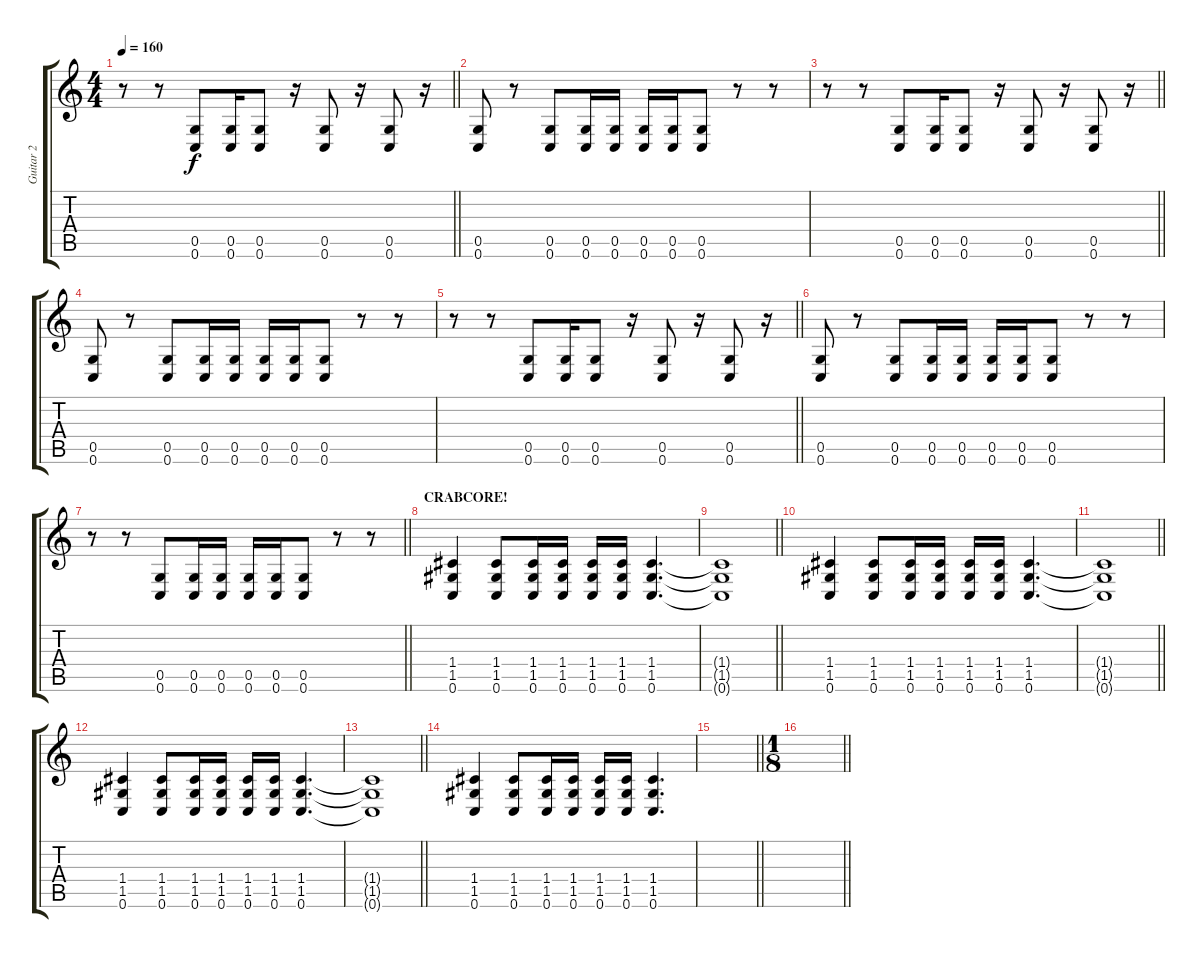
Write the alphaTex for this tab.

\track ("Guitar 2" "Guitar 2") {instrument distortionguitar}
\staff {score tabs}
\tuning (D4 A3 F3 C3 G2 C2) {hide}
\ts (4 4)
\tempo 160
\clef g2
\barLineRight lightlight
\ks c
r.8{dy f} r.8 (0.5 0.6).8 (0.5 0.6).16 (0.5 0.6).8 r.16 (0.5 0.6).8 r.16 (0.5 0.6).8 r.16 |
(0.5 0.6).8 r.8 (0.5 0.6).8 (0.5 0.6).16 (0.5 0.6).16 (0.5 0.6).16 (0.5 0.6).16 (0.5 0.6).8 r.8 r.8 |
\barLineRight lightlight
r.8 r.8 (0.5 0.6).8 (0.5 0.6).16 (0.5 0.6).8 r.16 (0.5 0.6).8 r.16 (0.5 0.6).8 r.16 |
(0.5 0.6).8 r.8 (0.5 0.6).8 (0.5 0.6).16 (0.5 0.6).16 (0.5 0.6).16 (0.5 0.6).16 (0.5 0.6).8 r.8 r.8 |
\barLineRight lightlight
r.8 r.8 (0.5 0.6).8 (0.5 0.6).16 (0.5 0.6).8 r.16 (0.5 0.6).8 r.16 (0.5 0.6).8 r.16 |
(0.5 0.6).8 r.8 (0.5 0.6).8 (0.5 0.6).16 (0.5 0.6).16 (0.5 0.6).16 (0.5 0.6).16 (0.5 0.6).8 r.8 r.8 |
\barLineRight lightlight
r.8 r.8 (0.5 0.6).8 (0.5 0.6).16 (0.5 0.6).16 (0.5 0.6).16 (0.5 0.6).16 (0.5 0.6).8 r.8 r.8 |
\section ("" "CRABCORE!")
(1.4 1.5 0.6).4 (1.4 1.5 0.6).8 (1.4 1.5 0.6).16 (1.4 1.5 0.6).16 (1.4 1.5 0.6).16 (1.4 1.5 0.6).16 (1.4 1.5 0.6).4{d} |
\barLineRight lightlight
(1.4{t} 1.5{t} 0.6{t}).1 |
(1.4 1.5 0.6).4 (1.4 1.5 0.6).8 (1.4 1.5 0.6).16 (1.4 1.5 0.6).16 (1.4 1.5 0.6).16 (1.4 1.5 0.6).16 (1.4 1.5 0.6).4{d} |
\barLineRight lightlight
(1.4{t} 1.5{t} 0.6{t}).1 |
(1.4 1.5 0.6).4 (1.4 1.5 0.6).8 (1.4 1.5 0.6).16 (1.4 1.5 0.6).16 (1.4 1.5 0.6).16 (1.4 1.5 0.6).16 (1.4 1.5 0.6).4{d} |
\barLineRight lightlight
(1.4{t} 1.5{t} 0.6{t}).1 |
(1.4 1.5 0.6).4 (1.4 1.5 0.6).8 (1.4 1.5 0.6).16 (1.4 1.5 0.6).16 (1.4 1.5 0.6).16 (1.4 1.5 0.6).16 (1.4 1.5 0.6).4{d} |
\barLineRight lightlight
|
\ts (1 8)
\barLineRight lightlight
